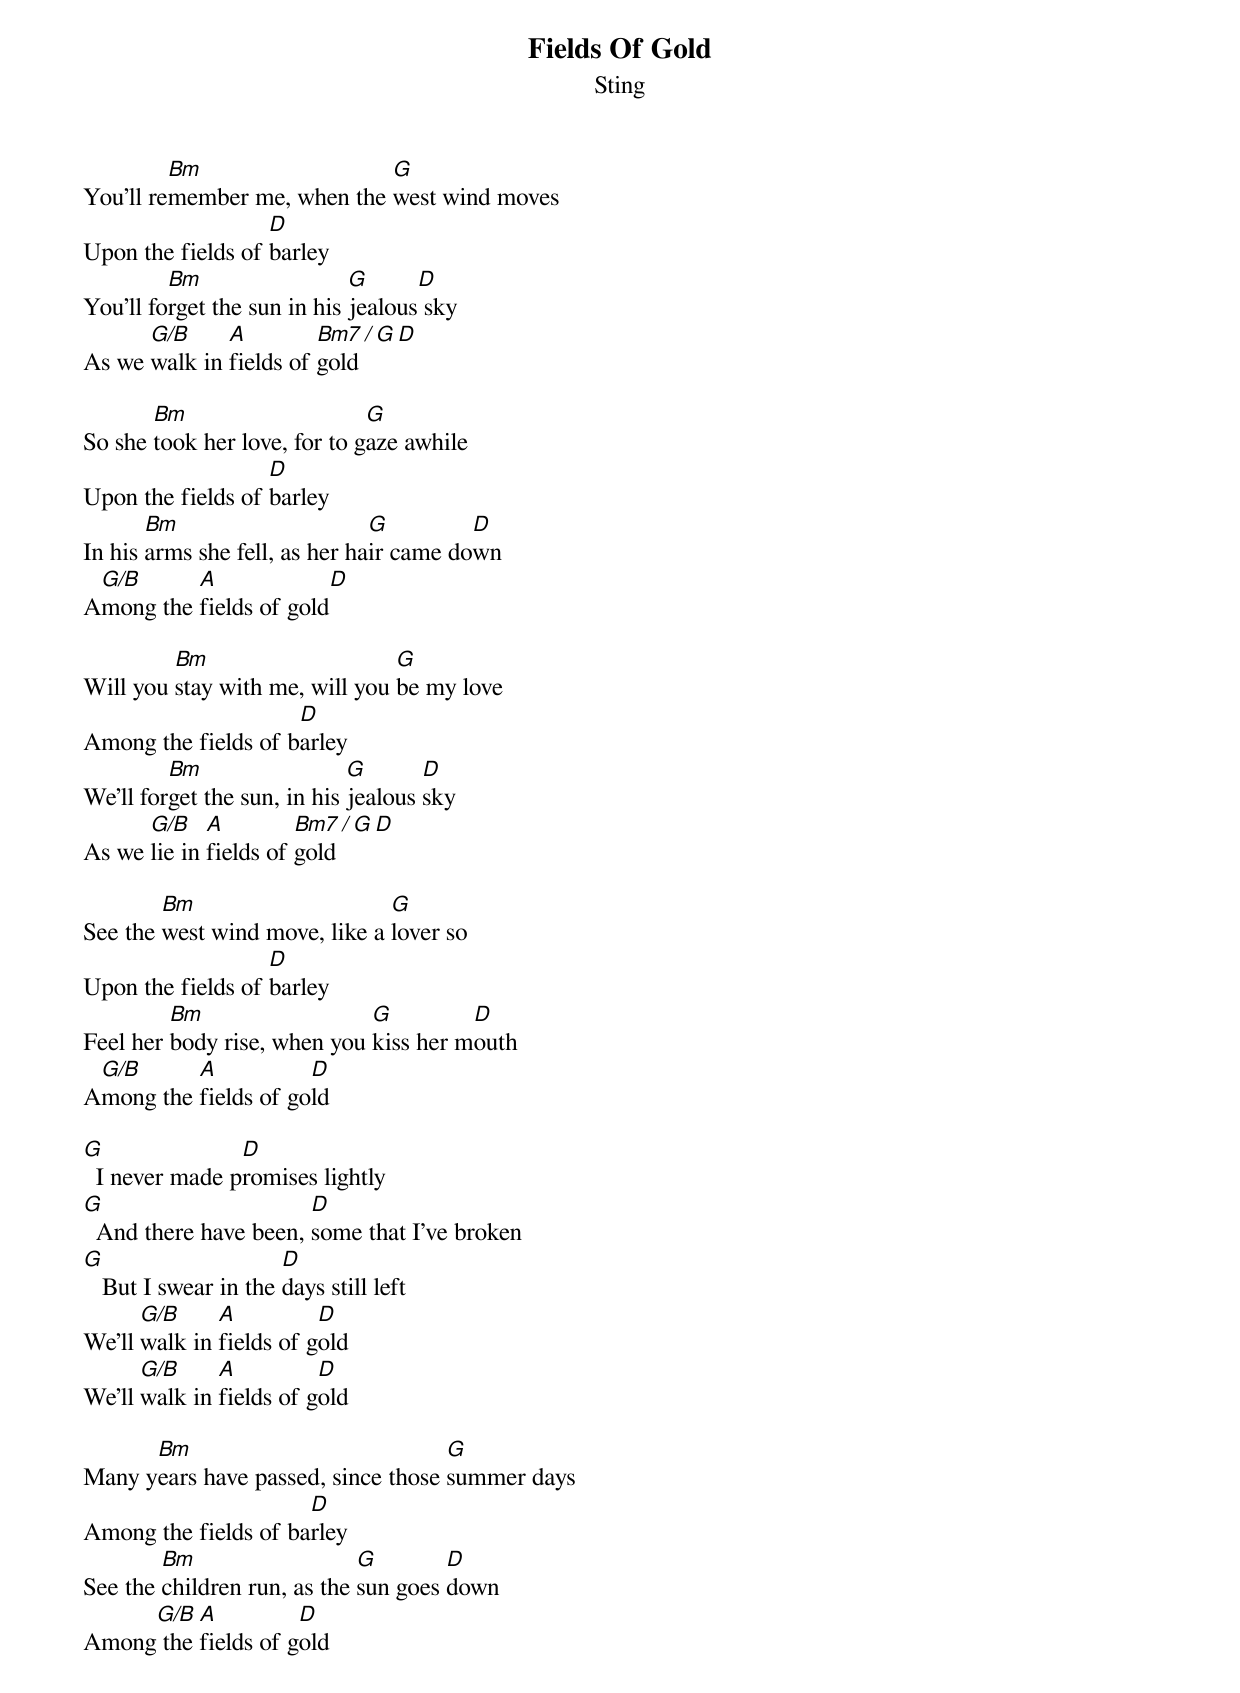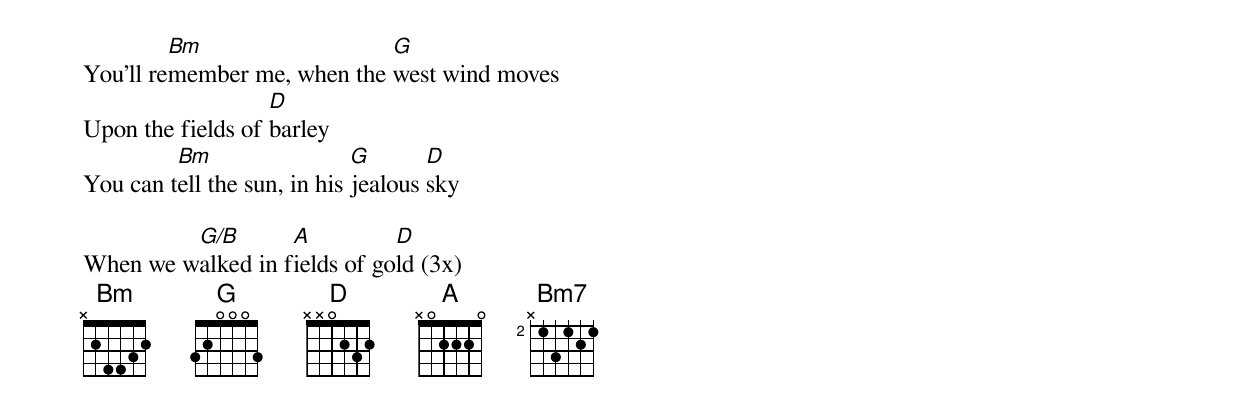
Fields Of Gold
Sting

         Bm                  G
You'll remember me, when the west wind moves
                   D
Upon the fields of barley
         Bm                  G      D
You'll forget the sun in his jealous sky
      G/B     A         Bm7  /  G D
As we walk in fields of gold

       Bm                     G
So she took her love, for to gaze awhile
                   D
Upon the fields of barley
       Bm                      G         D
In his arms she fell, as her hair came down
 G/B      A             D
Among the fields of gold

         Bm                     G
Will you stay with me, will you be my love
                     D
Among the fields of barley
         Bm                  G       D
We'll forget the sun, in his jealous sky
      G/B    A         Bm7 / G D
As we lie in fields of gold

        Bm                     G
See the west wind move, like a lover so
                   D
Upon the fields of barley
         Bm                  G         D
Feel her body rise, when you kiss her mouth
 G/B      A           D
Among the fields of gold

G               D
  I never made promises lightly
G                      D
  And there have been, some that I've broken
G                     D
   But I swear in the days still left
      G/B     A          D
We'll walk in fields of gold
      G/B     A          D
We'll walk in fields of gold

      Bm                            G
Many years have passed, since those summer days
                      D
Among the fields of barley
        Bm                   G        D
See the children run, as the sun goes down
     G/B  A          D
Among the fields of gold

         Bm                  G
You'll remember me, when the west wind moves
                   D
Upon the fields of barley
         Bm                  G       D
You can tell the sun, in his jealous sky

         G/B       A          D
When we walked in fields of gold (3x)
